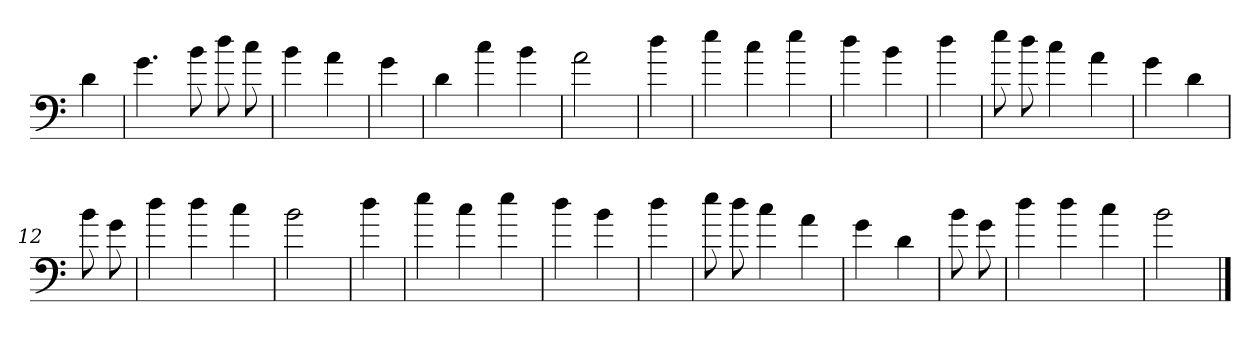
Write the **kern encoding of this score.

**kern
*part1
*staff1
*clefF4
*k[]
=
4d
=1
4.g
8b
8dd
8cc
=2
4b
4a
=3
4g
=4
4d
4cc
4b
=5
2a
=6
4dd
=7
4ee
4cc
4ee
=8
4dd
4b
=9
4dd
=10
8ee
8dd
4cc
4a
=11
4g
4d
=12
8b
8g
=13
4dd
4dd
4cc
=14
2b
=15
4dd
=16
4ee
4cc
4ee
=17
4dd
4b
=18
4dd
=19
8ee
8dd
4cc
4a
=20
4g
4d
=21
8b
8g
=22
4dd
4dd
4cc
=23
2b
==
*-
